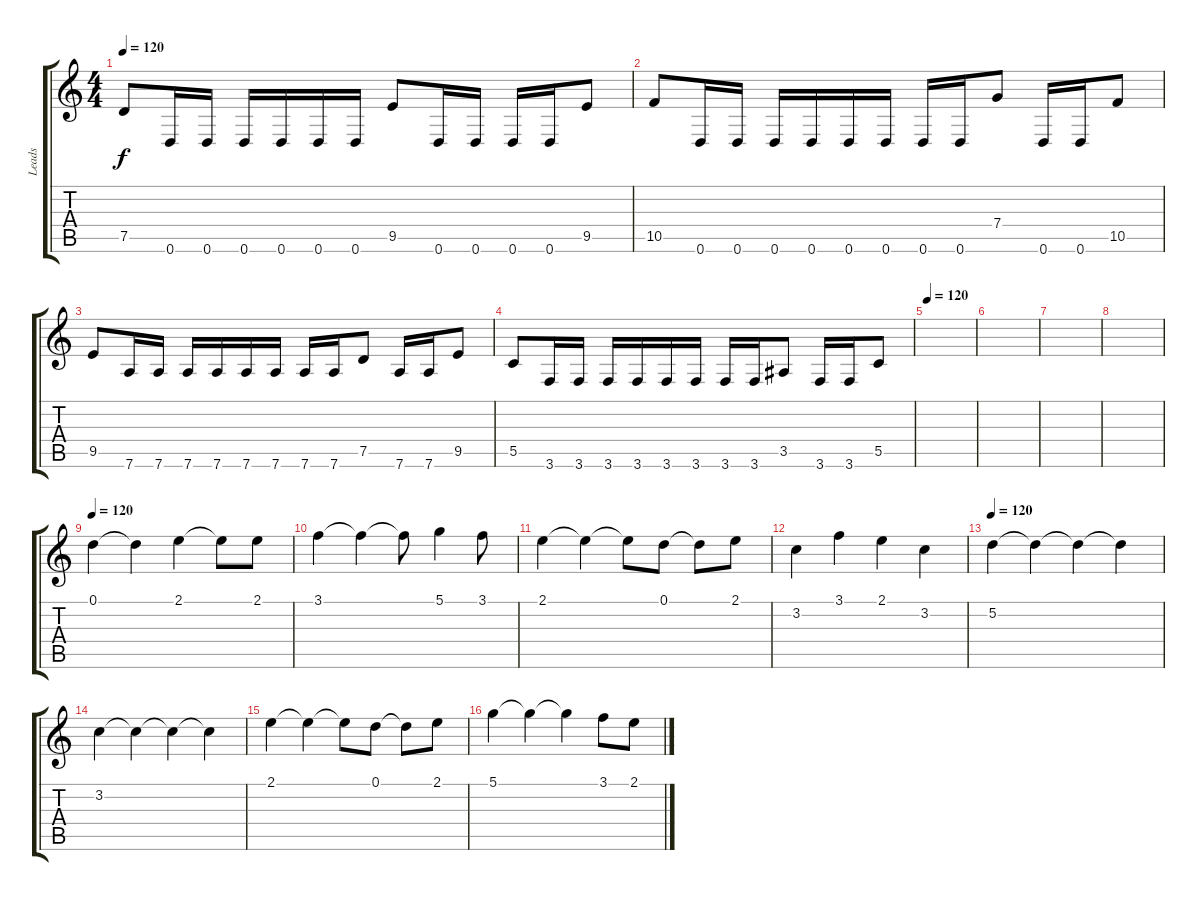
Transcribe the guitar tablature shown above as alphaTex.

\track ("Leads" "Leads") {instrument distortionguitar}
\staff {score tabs}
\tuning (D4 A3 F3 C3 G2 D2) {hide}
\ts (4 4)
\tempo 120
\clef g2
\ks c
7.5.8{dy f volume 16 instrument distortionguitar} 0.6.16 0.6.16 0.6.16 0.6.16 0.6.16 0.6.16 9.5.8 0.6.16 0.6.16 0.6.16 0.6.16 9.5.8 |
10.5.8 0.6.16 0.6.16 0.6.16 0.6.16 0.6.16 0.6.16 0.6.16 0.6.16 7.4.8 0.6.16 0.6.16 10.5.8 |
9.5.8 7.6.16 7.6.16 7.6.16 7.6.16 7.6.16 7.6.16 7.6.16 7.6.16 7.5.8 7.6.16 7.6.16 9.5.8 |
5.5.8 3.6.16 3.6.16 3.6.16 3.6.16 3.6.16 3.6.16 3.6.16 3.6.16 3.5.8 3.6.16 3.6.16 5.5.8 |
\tempo 120
|
|
|
|
\tempo 120
0.1.4 0.1{t}.4 2.1.4 2.1{t}.8 2.1.8 |
3.1.4 3.1{t}.4 3.1{t}.8 5.1.4 3.1.8 |
2.1.4 2.1{t}.4 2.1{t}.8 0.1.8 0.1{t}.8 2.1.8 |
3.2.4 3.1.4 2.1.4 3.2.4 |
\tempo 120
5.2.4 5.2{t}.4 5.2{t}.4 5.2{t}.4 |
3.2.4 3.2{t}.4 3.2{t}.4 3.2{t}.4 |
2.1.4 2.1{t}.4 2.1{t}.8 0.1.8 0.1{t}.8 2.1.8 |
5.1.4 5.1{t}.4 5.1{t}.4 3.1.8 2.1.8
